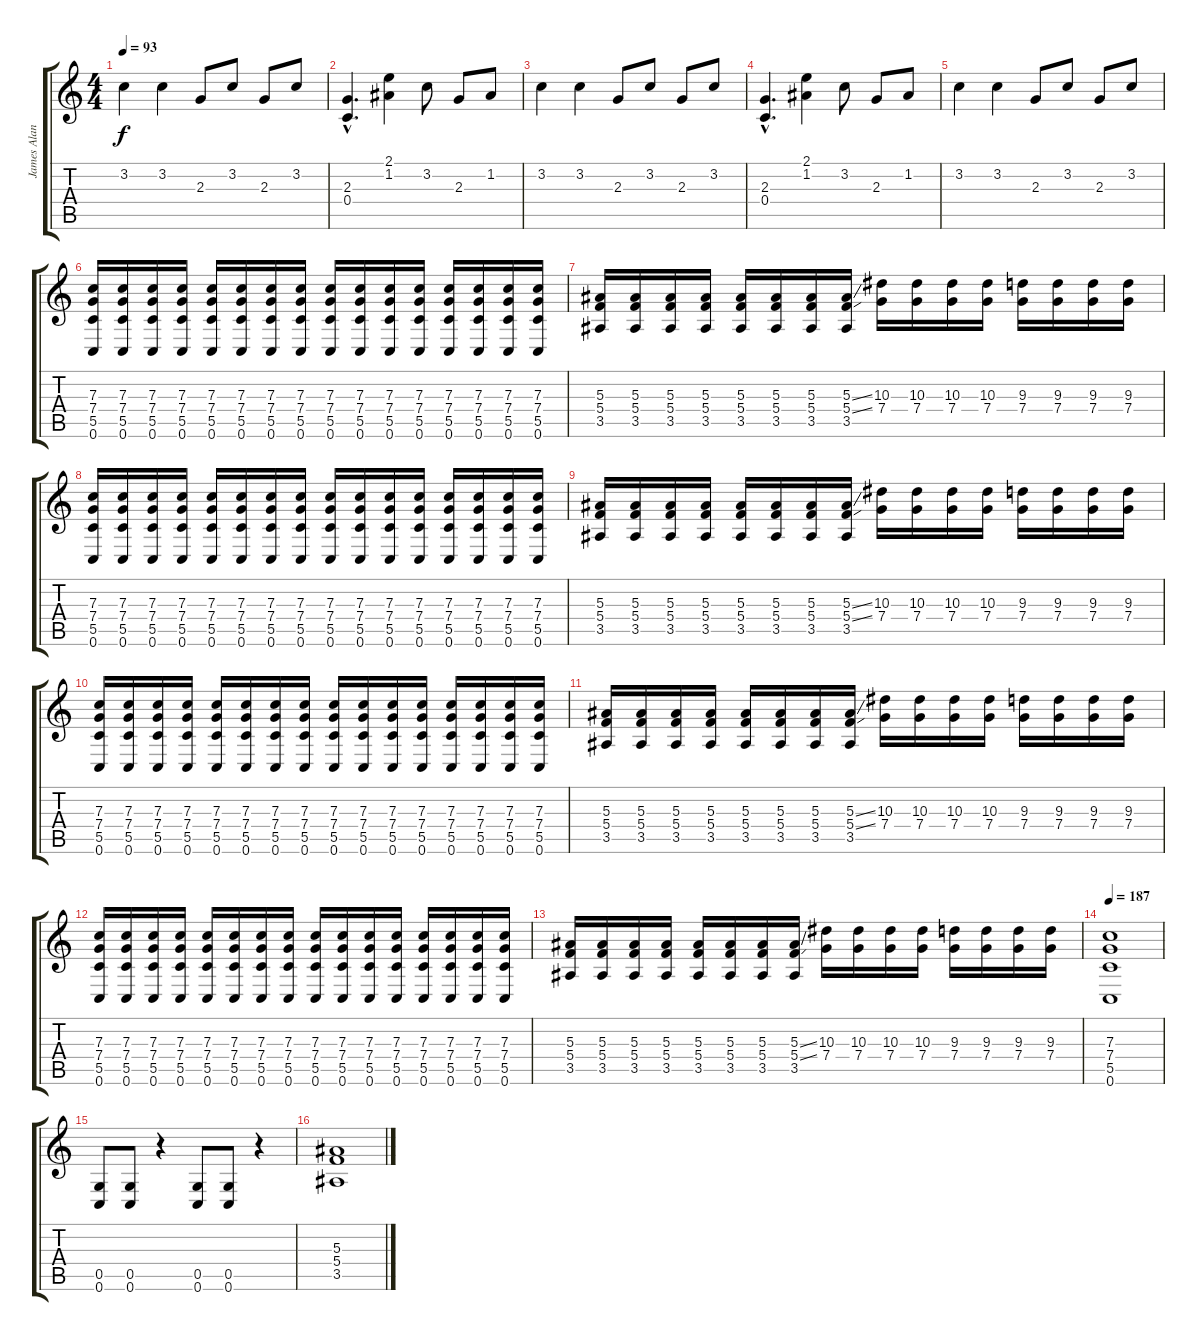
\track ("James Alan Hetfield" "James Alan") {instrument distortionguitar}
\staff {score tabs}
\tuning (D4 A3 F3 C3 G2 C2) {hide}
\ts (4 4)
\tempo 93
\clef g2
\ks c
3.2.4{dy f} 3.2.4 2.3.8 3.2.8 2.3.8 3.2.8 |
(2.3{hac} 0.4{hac}).4{d} (2.1 1.2).4 3.2.8 2.3.8 1.2.8 |
3.2.4 3.2.4 2.3.8 3.2.8 2.3.8 3.2.8 |
(2.3{hac} 0.4{hac}).4{d} (2.1 1.2).4 3.2.8 2.3.8 1.2.8 |
3.2.4 3.2.4 2.3.8 3.2.8 2.3.8 3.2.8 |
(7.3 7.4 5.5 0.6).16{volume 16 instrument distortionguitar} (7.3 7.4 5.5 0.6).16 (7.3 7.4 5.5 0.6).16 (7.3 7.4 5.5 0.6).16 (7.3 7.4 5.5 0.6).16 (7.3 7.4 5.5 0.6).16 (7.3 7.4 5.5 0.6).16 (7.3 7.4 5.5 0.6).16 (7.3 7.4 5.5 0.6).16 (7.3 7.4 5.5 0.6).16 (7.3 7.4 5.5 0.6).16 (7.3 7.4 5.5 0.6).16 (7.3 7.4 5.5 0.6).16 (7.3 7.4 5.5 0.6).16 (7.3 7.4 5.5 0.6).16 (7.3 7.4 5.5 0.6).16 |
(5.3 5.4 3.5).16 (5.3 5.4 3.5).16 (5.3 5.4 3.5).16 (5.3 5.4 3.5).16 (5.3 5.4 3.5).16 (5.3 5.4 3.5).16 (5.3 5.4 3.5).16 (5.3{ss} 5.4{ss} 3.5).16 (10.3 7.4).16 (10.3 7.4).16 (10.3 7.4).16 (10.3 7.4).16 (9.3 7.4).16 (9.3 7.4).16 (9.3 7.4).16 (9.3 7.4).16 |
(7.3 7.4 5.5 0.6).16 (7.3 7.4 5.5 0.6).16 (7.3 7.4 5.5 0.6).16 (7.3 7.4 5.5 0.6).16 (7.3 7.4 5.5 0.6).16 (7.3 7.4 5.5 0.6).16 (7.3 7.4 5.5 0.6).16 (7.3 7.4 5.5 0.6).16 (7.3 7.4 5.5 0.6).16 (7.3 7.4 5.5 0.6).16 (7.3 7.4 5.5 0.6).16 (7.3 7.4 5.5 0.6).16 (7.3 7.4 5.5 0.6).16 (7.3 7.4 5.5 0.6).16 (7.3 7.4 5.5 0.6).16 (7.3 7.4 5.5 0.6).16 |
(5.3 5.4 3.5).16 (5.3 5.4 3.5).16 (5.3 5.4 3.5).16 (5.3 5.4 3.5).16 (5.3 5.4 3.5).16 (5.3 5.4 3.5).16 (5.3 5.4 3.5).16 (5.3{ss} 5.4{ss} 3.5).16 (10.3 7.4).16 (10.3 7.4).16 (10.3 7.4).16 (10.3 7.4).16 (9.3 7.4).16 (9.3 7.4).16 (9.3 7.4).16 (9.3 7.4).16 |
(7.3 7.4 5.5 0.6).16 (7.3 7.4 5.5 0.6).16 (7.3 7.4 5.5 0.6).16 (7.3 7.4 5.5 0.6).16 (7.3 7.4 5.5 0.6).16 (7.3 7.4 5.5 0.6).16 (7.3 7.4 5.5 0.6).16 (7.3 7.4 5.5 0.6).16 (7.3 7.4 5.5 0.6).16 (7.3 7.4 5.5 0.6).16 (7.3 7.4 5.5 0.6).16 (7.3 7.4 5.5 0.6).16 (7.3 7.4 5.5 0.6).16 (7.3 7.4 5.5 0.6).16 (7.3 7.4 5.5 0.6).16 (7.3 7.4 5.5 0.6).16 |
(5.3 5.4 3.5).16 (5.3 5.4 3.5).16 (5.3 5.4 3.5).16 (5.3 5.4 3.5).16 (5.3 5.4 3.5).16 (5.3 5.4 3.5).16 (5.3 5.4 3.5).16 (5.3{ss} 5.4{ss} 3.5).16 (10.3 7.4).16 (10.3 7.4).16 (10.3 7.4).16 (10.3 7.4).16 (9.3 7.4).16 (9.3 7.4).16 (9.3 7.4).16 (9.3 7.4).16 |
(7.3 7.4 5.5 0.6).16 (7.3 7.4 5.5 0.6).16 (7.3 7.4 5.5 0.6).16 (7.3 7.4 5.5 0.6).16 (7.3 7.4 5.5 0.6).16 (7.3 7.4 5.5 0.6).16 (7.3 7.4 5.5 0.6).16 (7.3 7.4 5.5 0.6).16 (7.3 7.4 5.5 0.6).16 (7.3 7.4 5.5 0.6).16 (7.3 7.4 5.5 0.6).16 (7.3 7.4 5.5 0.6).16 (7.3 7.4 5.5 0.6).16 (7.3 7.4 5.5 0.6).16 (7.3 7.4 5.5 0.6).16 (7.3 7.4 5.5 0.6).16 |
(5.3 5.4 3.5).16 (5.3 5.4 3.5).16 (5.3 5.4 3.5).16 (5.3 5.4 3.5).16 (5.3 5.4 3.5).16 (5.3 5.4 3.5).16 (5.3 5.4 3.5).16 (5.3{ss} 5.4{ss} 3.5).16 (10.3 7.4).16 (10.3 7.4).16 (10.3 7.4).16 (10.3 7.4).16 (9.3 7.4).16 (9.3 7.4).16 (9.3 7.4).16 (9.3 7.4).16 |
\tempo 187
(7.3 7.4 5.5 0.6).1 |
(0.5 0.6).8 (0.5 0.6).8 r.4 (0.5 0.6).8 (0.5 0.6).8 r.4 |
(5.3 5.4 3.5).1
